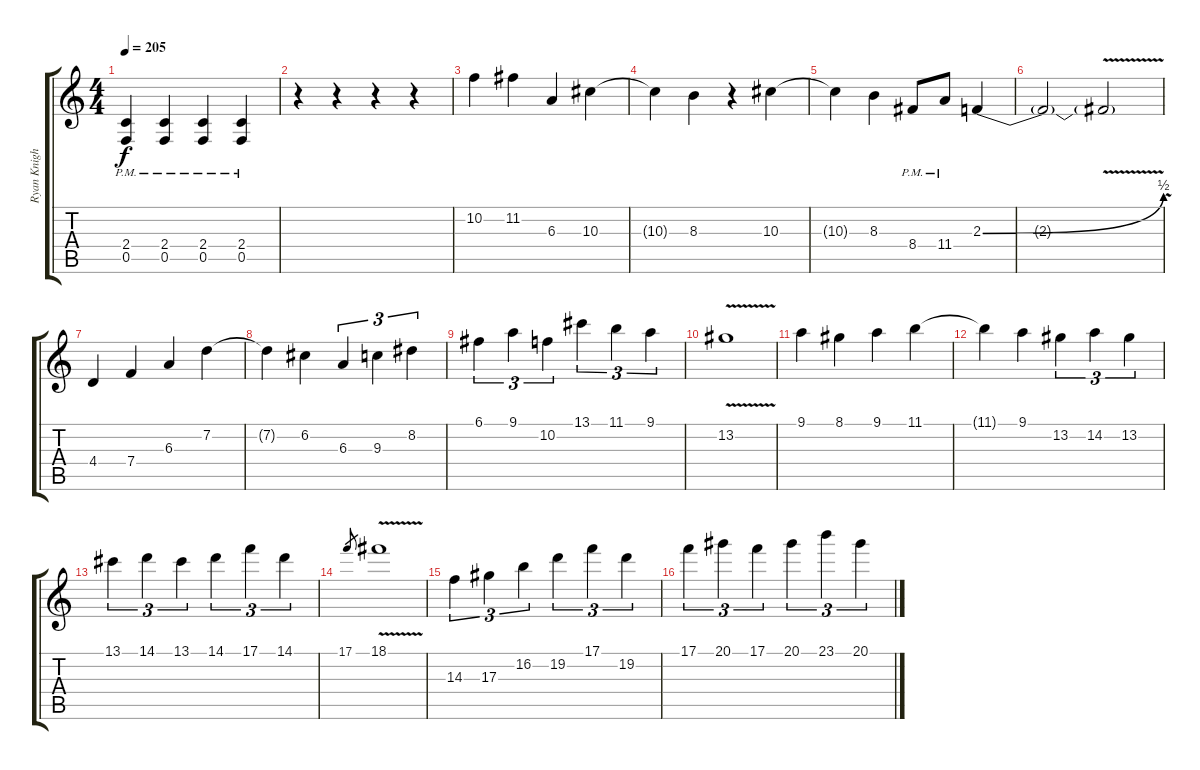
\track ("Ryan Knight" "Ryan Knigh") {instrument distortionguitar}
\staff {score tabs}
\tuning (C4 G3 Eb3 Bb2 F2 C2) {hide}
\ts (4 4)
\tempo 205
\clef g2
\ks c
(2.4{pm} 0.5{pm}).4{dy f} (2.4{pm} 0.5{pm}).4 (2.4{pm} 0.5{pm}).4 (2.4{pm} 0.5{pm}).4 |
r.4 r.4 r.4 r.4 |
10.2.4 11.2.4 6.3.4 10.3.4 |
10.3{t}.4 8.3.4 r.4 10.3.4 |
10.3{t}.4 8.3.4 8.4{pm}.8 11.4{pm}.8 2.3{be (bend 0 0 60 2)}.4 |
2.3{t}.2 2.3{v t}.2 |
4.4.4 7.4.4 6.3.4 7.2.4 |
7.2{t}.4 6.2.4 6.3.4{tu (3 2)} 9.3.4{tu (3 2)} 8.2.4{tu (3 2)} |
6.1.4{tu (3 2)} 9.1.4{tu (3 2)} 10.2.4{tu (3 2)} 13.1.4{tu (3 2)} 11.1.4{tu (3 2)} 9.1.4{tu (3 2)} |
13.2{v}.1 |
9.1.4 8.1.4 9.1.4 11.1.4 |
11.1{t}.4 9.1.4 13.2.4{tu (3 2)} 14.2.4{tu (3 2)} 13.2.4{tu (3 2)} |
13.1.4{tu (3 2)} 14.1.4{tu (3 2)} 13.1.4{tu (3 2)} 14.1.4{tu (3 2)} 17.1.4{tu (3 2)} 14.1.4{tu (3 2)} |
17.1.8{gr} 18.1{v}.1 |
14.3.4{tu (3 2)} 17.3.4{tu (3 2)} 16.2.4{tu (3 2)} 19.2.4{tu (3 2)} 17.1.4{tu (3 2)} 19.2.4{tu (3 2)} |
17.1.4{tu (3 2)} 20.1.4{tu (3 2)} 17.1.4{tu (3 2)} 20.1.4{tu (3 2)} 23.1.4{tu (3 2)} 20.1.4{tu (3 2)}
